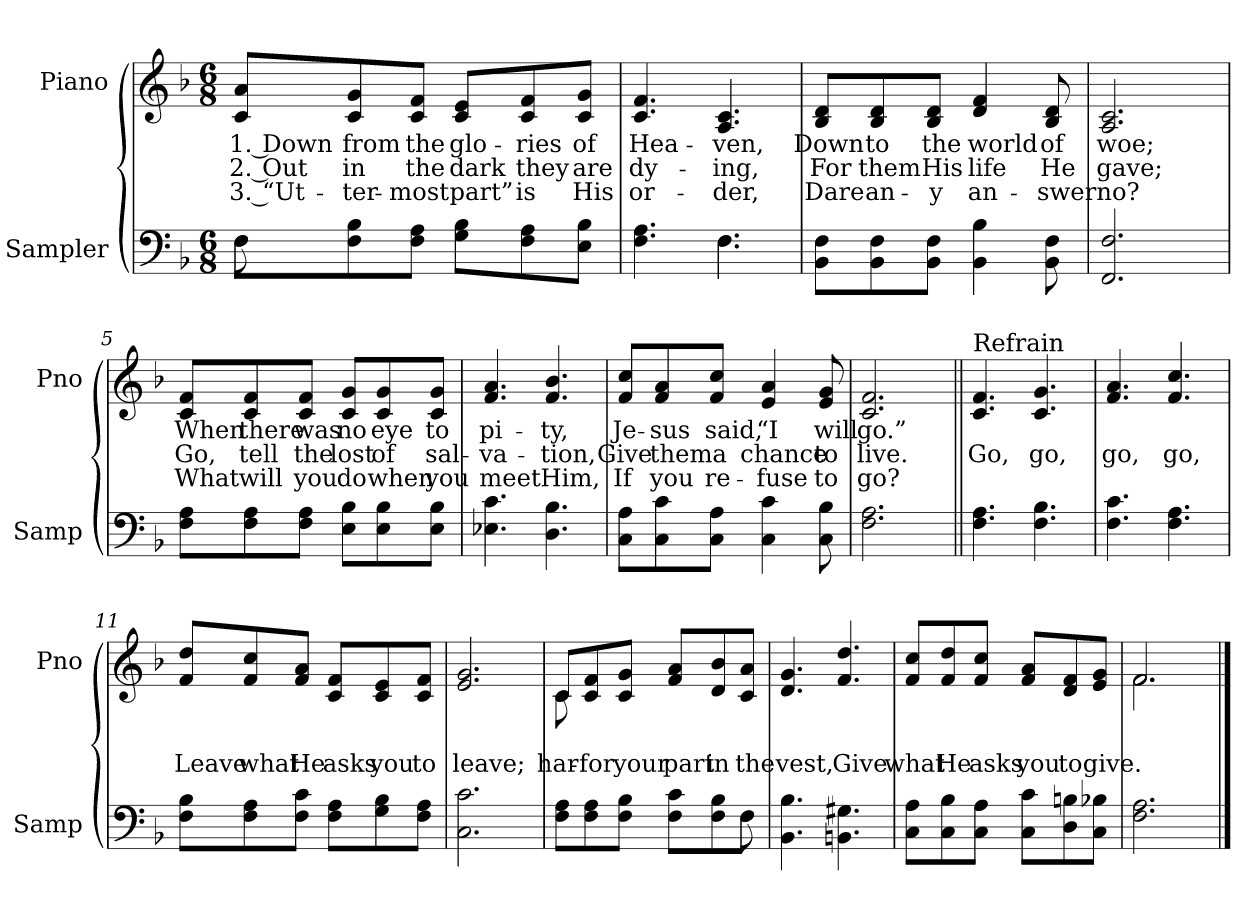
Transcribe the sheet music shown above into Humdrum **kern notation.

**kern	**kern	**text	**text	**text
*part2	*part1	*part1	*part1	*part1
*staff2	*staff1	*staff1	*staff1	*staff1
*I"Sampler	*I"Piano	*	*	*
*I'Samp	*I'Pno	*	*	*
*clefF4	*clefG2	*	*	*
*k[b-]	*k[b-]	*	*	*
*F:	*F:	*	*	*
*M6/8	*M6/8	*	*	*
=1	=1	=1	=1	=1
*^	*	*	*	*
8F\L	8F	8c/ 8a/L	1. Down	2. Out	3. “Ut-
8F\ 8B-\	2ryy	8c/ 8g/	from	in	-ter-
8F\ 8A\J	.	8c/ 8f/J	the	the	-most
8G\ 8B-\L	.	8c/ 8e/L	glo-	dark	part”
8F\ 8A\	.	8c/ 8f/	-ries	they	is
8E\ 8B-\J	8ryy	8c/ 8g/J	of	are	His
=2	=2	=2	=2	=2	=2
4.F 4.A	4.ryy	4.c 4.f	Hea-	dy-	or-
4.F\	4.F	4.A 4.c	-ven,	-ing,	-der,
*v	*v	*	*	*	*
=3	=3	=3	=3	=3
8BB-\ 8F\L	8B-/ 8d/L	Down	For	Dare
8BB-\ 8F\	8B-/ 8d/	to	them	an-
8BB-\ 8F\J	8B-/ 8d/J	the	His	-y
4BB- 4B-	4d 4f	world	life	an-
8BB- 8F	8B- 8d	of	He	-swer
=4	=4	=4	=4	=4
2.FF 2.F	2.A 2.c	woe;	gave;	no?
=5	=5	=5	=5	=5
8F\ 8A\L	8c/ 8f/L	When	Go,	What
8F\ 8A\	8c/ 8f/	there	tell	will
8F\ 8A\J	8c/ 8f/J	was	the	you
8E\ 8B-\L	8c/ 8g/L	no	lost	do
8E\ 8B-\	8c/ 8g/	eye	of	when
8E\ 8B-\J	8c/ 8g/J	to	sal-	you
=6	=6	=6	=6	=6
4.E-X 4.c	4.f 4.a	pi-	-va-	meet
4.D 4.B-	4.f 4.b-	-ty,	-tion,	Him,
=7	=7	=7	=7	=7
8C\ 8A\L	8f/ 8cc/L	Je-	Give	If
8C\ 8c\	8f/ 8a/	-sus	them	you
8C\ 8A\J	8f/ 8cc/J	said,	a	re-
4C 4c	4e 4a	“I	chance	-fuse
8C 8B-	8e 8g	will	to	to
=8	=8	=8	=8	=8
2.F 2.A	2.c 2.f	go.”	live.	go?
=9||	=9||	=9||	=9||	=9||
!	!LO:TX:t=Refrain	!	!	!
4.F 4.A	4.c 4.f	.	Go,	.
4.F 4.B-	4.c 4.g	.	go,	.
=10	=10	=10	=10	=10
4.F 4.c	4.f 4.a	.	go,	.
4.F 4.A	4.f 4.cc	.	go,	.
=11	=11	=11	=11	=11
8F\ 8B-\L	8f/ 8dd/L	.	Leave	.
8F\ 8A\	8f/ 8cc/	.	what	.
8F\ 8c\J	8f/ 8a/J	.	He	.
8F\ 8A\L	8c/ 8f/L	.	asks	.
8G\ 8B-\	8c/ 8e/	.	you	.
8F\ 8A\J	8c/ 8f/J	.	to	.
=12	=12	=12	=12	=12
2.C 2.c	2.e 2.g	.	leave;	.
=13	=13	=13	=13	=13
*^	*^	*	*	*
8F\ 8A\L	8ryy	8c/L	8c	.	har-	.
*v	*v	*	*	*	*	*
8F\ 8A\	8c/ 8f/	2ryy	.	for	.
8F\ 8B-\J	8c/ 8g/J	.	.	your	.
8F\ 8c\L	8f/ 8a/L	.	.	part	.
8F\ 8B-\	8d/ 8b-/	.	.	in	.
*^	*	*	*	*	*
8F\J	8F	8c/ 8a/J	8ryy	.	the	.
*v	*v	*	*	*	*	*
*	*v	*v	*	*	*
=14	=14	=14	=14	=14
4.BB- 4.B-	4.d 4.g	.	-vest,	.
4.BBn 4.G#X	4.f 4.dd	.	Give	.
=15	=15	=15	=15	=15
8C\ 8A\L	8f/ 8cc/L	.	what	.
8C\ 8B-\	8f/ 8dd/	.	He	.
8C\ 8A\J	8f/ 8cc/J	.	asks	.
8C\ 8c\L	8f/ 8a/L	.	you	.
8D\ 8Bn\	8d/ 8f/	.	to	.
8C\ 8B-X\J	8e/ 8g/J	.	give.	.
=16	=16	=16	=16	=16
*	*^	*	*	*
2.F 2.A	2.f/	2.f	.	.	.
*	*v	*v	*	*	*
==	==	==	==	==
*-	*-	*-	*-	*-
